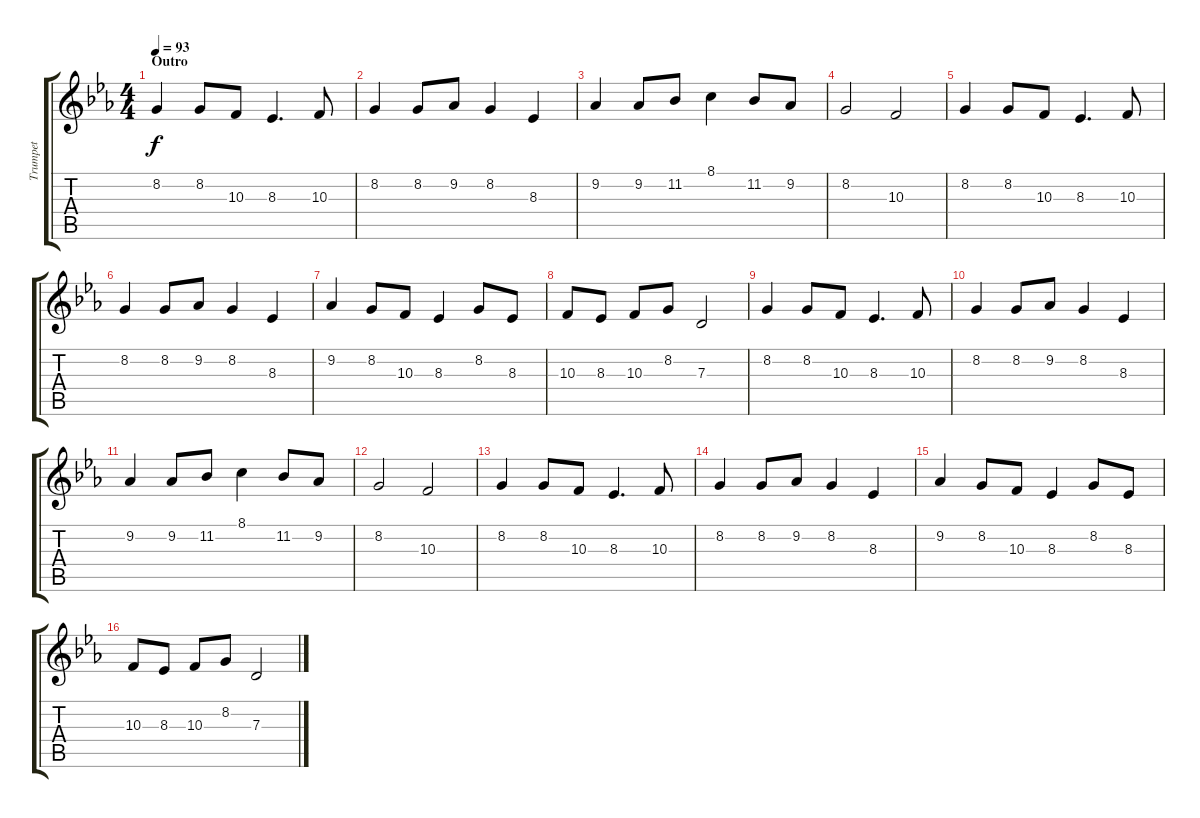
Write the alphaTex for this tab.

\track ("Trumpet" "Trumpet") {instrument trumpet}
\staff {score tabs}
\tuning (E4 B3 G3 D3 A2 E2) {hide}
\ts (4 4)
\section ("" "Outro")
\tempo 93
\clef g2
\ks eb
8.2.4{dy f} 8.2.8 10.3.8 8.3.4{d} 10.3.8 |
8.2.4 8.2.8 9.2.8 8.2.4 8.3.4 |
9.2.4 9.2.8 11.2.8 8.1.4 11.2.8 9.2.8 |
8.2.2 10.3.2 |
8.2.4 8.2.8 10.3.8 8.3.4{d} 10.3.8 |
8.2.4 8.2.8 9.2.8 8.2.4 8.3.4 |
9.2.4 8.2.8 10.3.8 8.3.4 8.2.8 8.3.8 |
10.3.8 8.3.8 10.3.8 8.2.8 7.3.2 |
8.2.4 8.2.8 10.3.8 8.3.4{d} 10.3.8 |
8.2.4 8.2.8 9.2.8 8.2.4 8.3.4 |
9.2.4 9.2.8 11.2.8 8.1.4 11.2.8 9.2.8 |
8.2.2 10.3.2 |
8.2.4 8.2.8 10.3.8 8.3.4{d} 10.3.8 |
8.2.4 8.2.8 9.2.8 8.2.4 8.3.4 |
9.2.4 8.2.8 10.3.8 8.3.4 8.2.8 8.3.8 |
10.3.8 8.3.8 10.3.8 8.2.8 7.3.2
